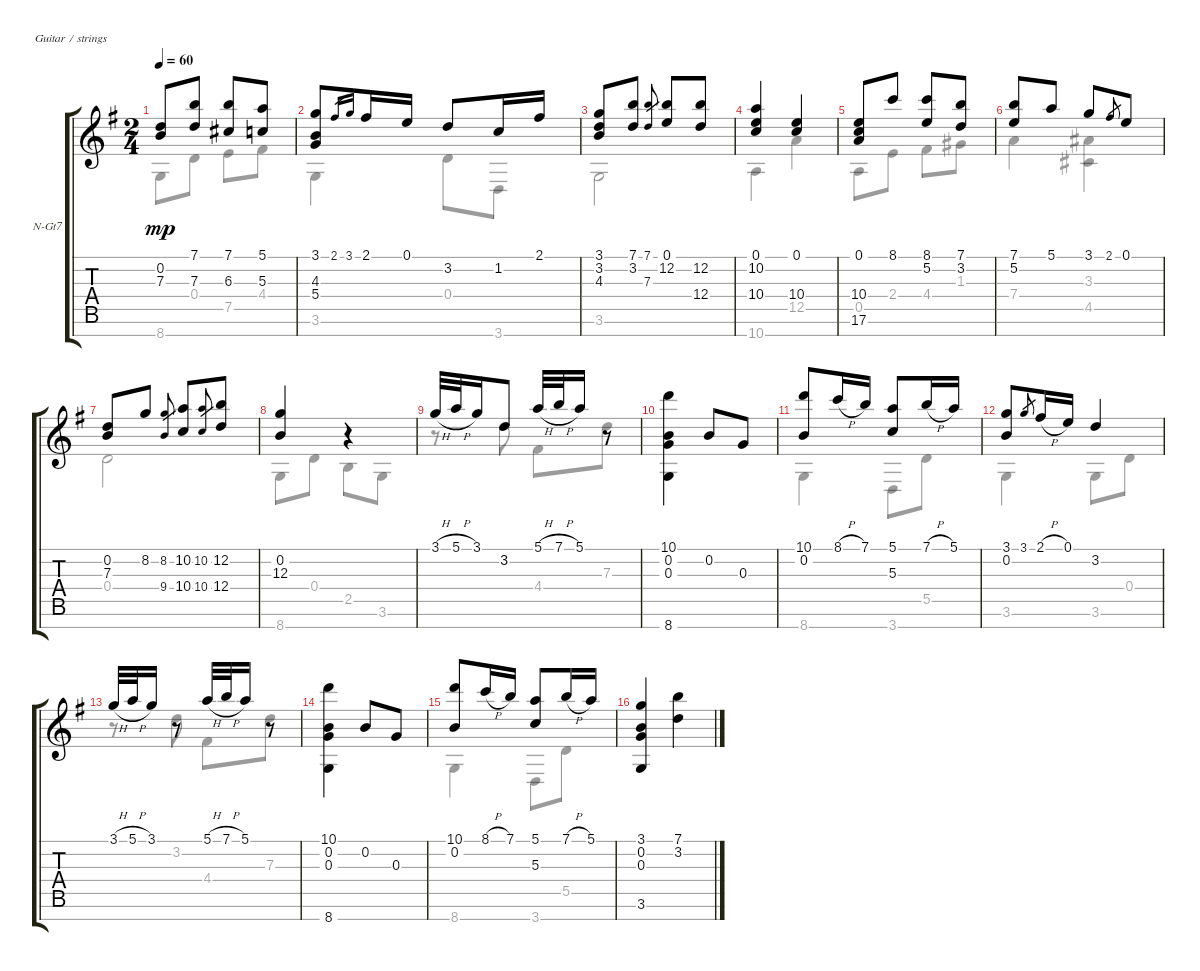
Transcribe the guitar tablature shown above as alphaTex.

\defaultSystemsLayout 4
\bracketExtendMode groupsimilarinstruments
\firstSystemTrackNameOrientation horizontal
\otherSystemsTrackNameOrientation horizontal
\track ("Nylon Guitar" "N-Gt7") {instrument acousticguitarnylon}
\staff {score tabs}
\tuning (E4 B3 G3 D3 A2 E2 B1)
\voice
\ts (2 4)
\tempo 60
\clef g2
\ks g
(0.2 7.3).8{dy mp instrument acousticguitarnylon} (7.3 7.1).8 (7.1 6.3).8 (5.3 5.1).8 |
(3.1 4.3 5.4).8 2.1.16{gr} 3.1.16{gr} 2.1.16 0.1.16 3.2.8 1.2.16 2.1.16 |
(3.1 3.2 4.3).8 (3.2 7.1).8 (7.1 7.3).8{gr} (0.1 12.2).8 (12.2 12.4).8 |
(10.2 0.1 10.4).4 (0.1 10.4).4 |
(0.1 10.4 17.6).8 8.1.8 (8.1 5.2).8 (3.2 7.1).8 |
(7.1 5.2).8 5.1.8 3.1.8 2.1.8{gr} 0.1.8 |
(0.2 7.3).8 8.2.8 (8.2 9.4).8{gr} (10.4 10.2).8 (10.2 10.4).8{gr} (12.4 12.2).8 |
(12.3 0.2).4 r.4 |
3.1{h}.32 5.1{h}.32 3.1.16 3.2.8 5.1{h}.32 7.1{h}.32 5.1.16 r.8 |
(10.1 0.2 0.3 8.7).4 0.2.8 0.3.8 |
(0.2 10.1).8 8.1{h}.16 7.1.16 (5.3 5.1).8 7.1{h}.16 5.1.16 |
(3.1 0.2).8 3.1.8{gr} 2.1{h}.16 0.1.16 3.2.4 |
3.1{h}.32 5.1{h}.32 3.1.16 r.8 5.1{h}.32 7.1{h}.32 5.1.16 r.8 |
(10.1 0.2 0.3 8.7).4 0.2.8 0.3.8 |
(0.2 10.1).8 8.1{h}.16 7.1.16 (5.1 5.3).8 7.1{h}.16 5.1.16 |
(3.1 0.2 0.3 3.6).4 (3.2 7.1).4
\voice
\clef g2
\ottava regular
\simile none
\ks g
8.7.8{dy mp} 0.4.8 7.5.8 4.4.8 |
3.6.4 0.4.8 3.7.8 |
3.6.2 |
10.7.4 12.5.4 |
0.5.8 2.4.8 4.4.8 1.3.8 |
7.4.4 (3.3 4.5).4 |
0.4.2 |
8.7.8 0.4.8 2.5.8 3.6.8 |
r.8 3.2.8 4.4.8 7.3.8 |
|
8.7.4 3.7.8 5.5.8 |
3.6.4 3.6.8 0.4.8 |
r.8 3.2.8 4.4.8 7.3.8 |
|
8.7.4 3.7.8 5.5.8 |
